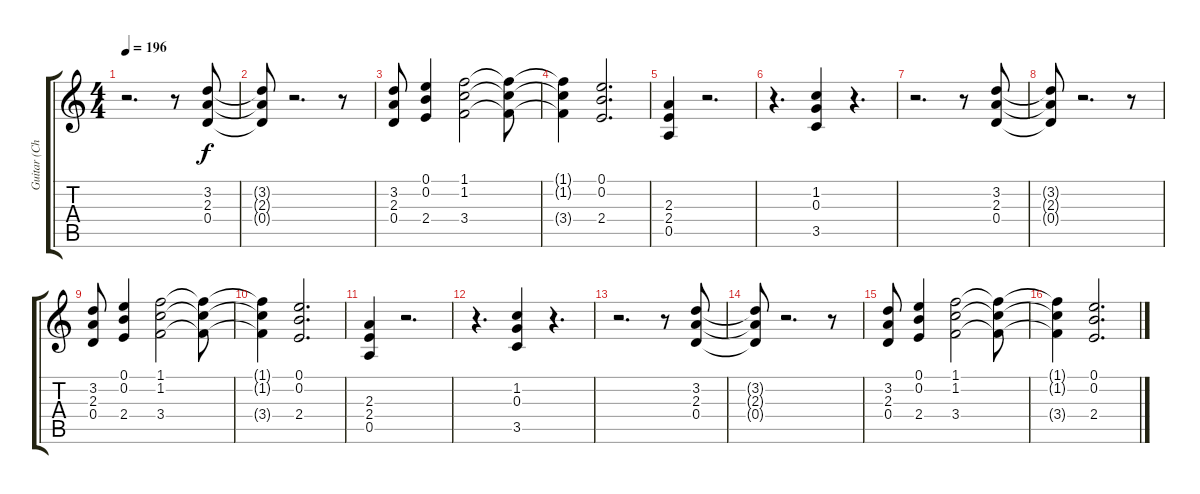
\track ("Guitar (Chorus)" "Guitar (Ch") {instrument overdrivenguitar}
\staff {score tabs}
\tuning (E4 B3 G3 D3 A2 E2) {hide}
\ts (4 4)
\tempo 196
\clef g2
\ks c
r.2{d dy f} r.8 (3.2 2.3 0.4).8 |
(3.2{t} 2.3{t} 0.4{t}).8 r.2{d} r.8 |
(3.2 2.3 0.4).8 (0.1 0.2 2.4).4 (1.1 1.2 3.4).2 (1.1{t} 1.2{t} 3.4{t}).8 |
(1.1{t} 1.2{t} 3.4{t}).4 (0.1 0.2 2.4).2{d} |
(2.3 2.4 0.5).4 r.2{d} |
r.4{d} (1.2 0.3 3.5).4 r.4{d} |
r.2{d} r.8 (3.2 2.3 0.4).8 |
(3.2{t} 2.3{t} 0.4{t}).8 r.2{d} r.8 |
(3.2 2.3 0.4).8 (0.1 0.2 2.4).4 (1.1 1.2 3.4).2 (1.1{t} 1.2{t} 3.4{t}).8 |
(1.1{t} 1.2{t} 3.4{t}).4 (0.1 0.2 2.4).2{d} |
(2.3 2.4 0.5).4{volume 16} r.2{d} |
r.4{d} (1.2 0.3 3.5).4 r.4{d} |
r.2{d} r.8 (3.2 2.3 0.4).8 |
(3.2{t} 2.3{t} 0.4{t}).8 r.2{d} r.8 |
(3.2 2.3 0.4).8 (0.1 0.2 2.4).4 (1.1 1.2 3.4).2 (1.1{t} 1.2{t} 3.4{t}).8 |
(1.1{t} 1.2{t} 3.4{t}).4 (0.1 0.2 2.4).2{d}
